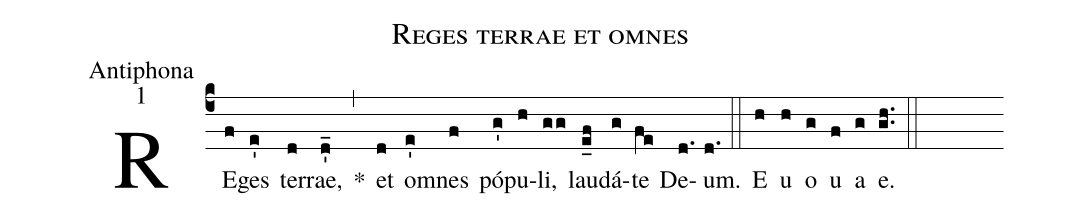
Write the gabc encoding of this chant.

name:Reges terrae et omnes;
office-part:Antiphona;
mode:1;
%%
(c4) RE(f)ges(e') ter(d)rae,(d'_) *(,) et(d) o(e')mnes(f) pó(g')pu(h)li,(gg) lau(e_f)dá(g)te(fe) De(d.)um.(d.) (::) <eu>E(h) u(h) o(g) u(f) a(g) e.</eu>(gh..) (::)
